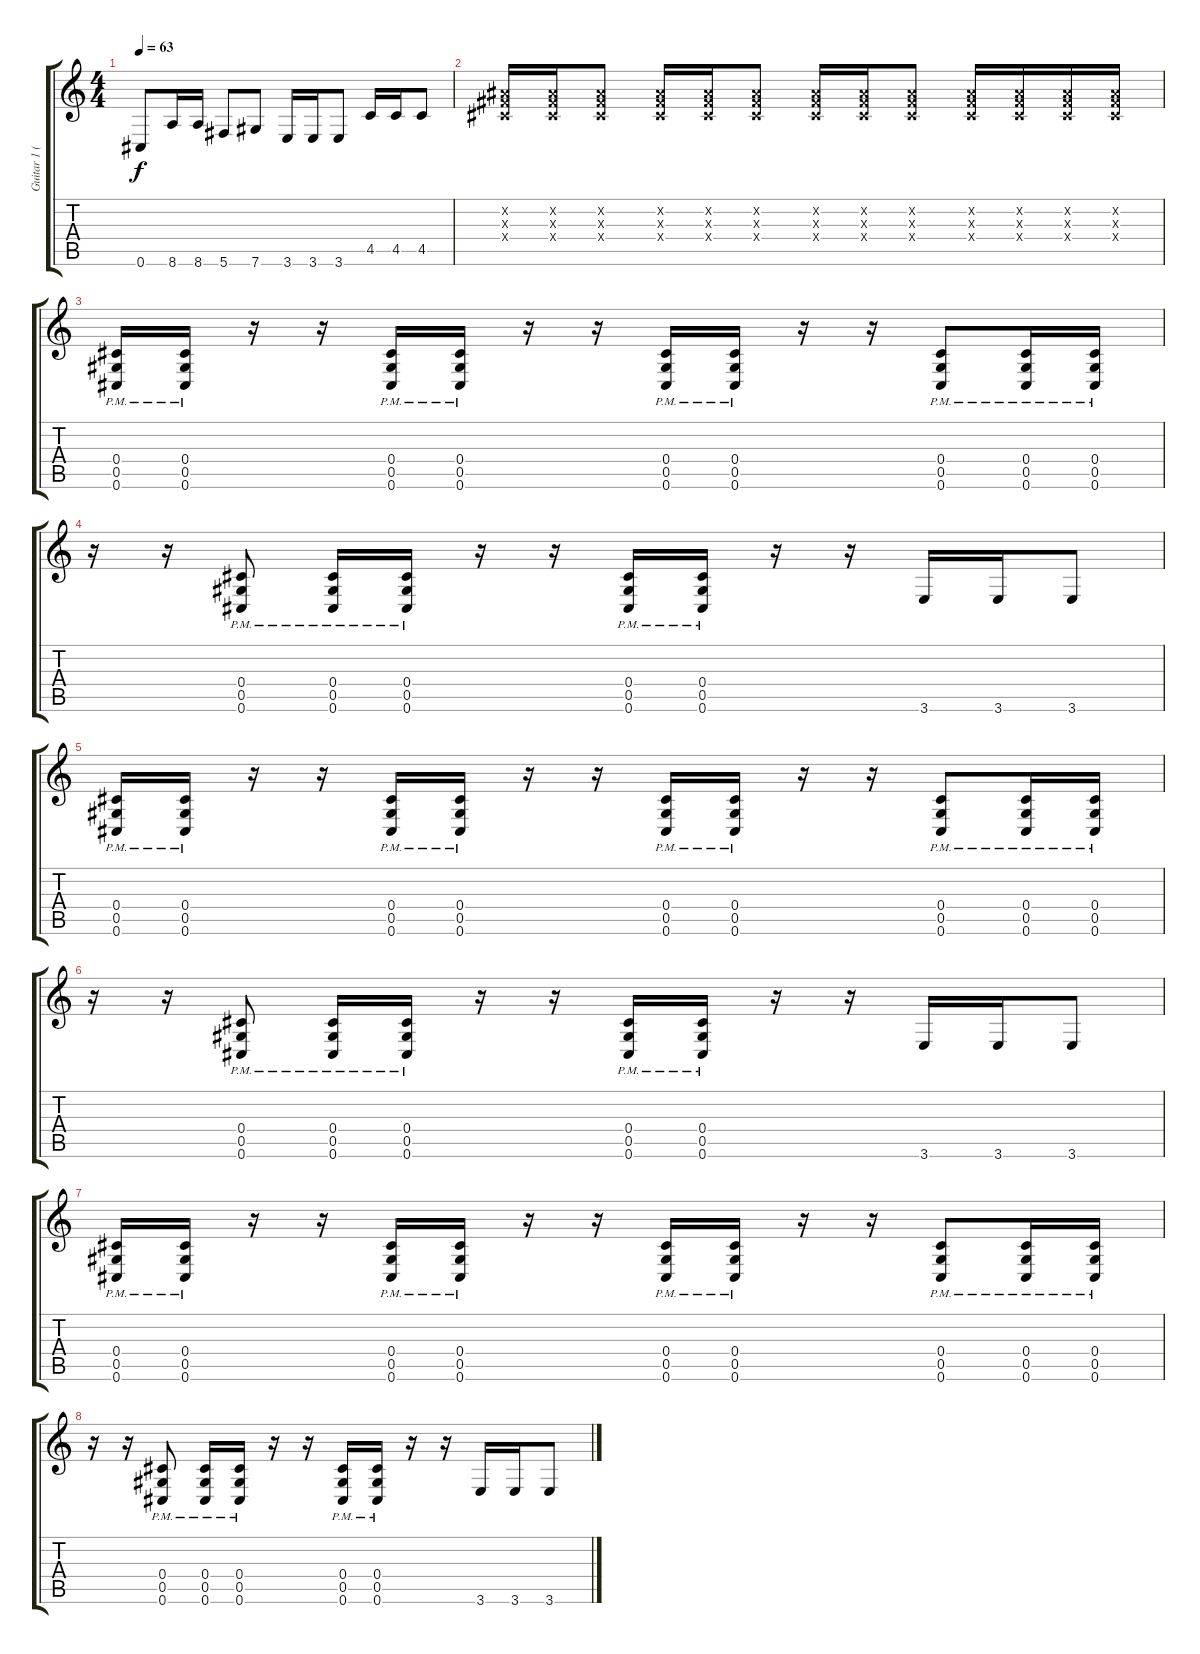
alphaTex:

\track ("Guitar 1 (Drop C#)" "Guitar 1 (") {instrument distortionguitar}
\staff {score tabs}
\tuning (Eb4 Bb3 Gb3 Db3 Ab2 Db2) {hide}
\ts (4 4)
\tempo 63
\clef g2
\ks c
0.6.8{dy f} 8.6.16 8.6.16 5.6.8 7.6.8 3.6.16 3.6.16 3.6.8 4.5.16 4.5.16 4.5.8 |
(0.2{x} 0.3{x} 0.4{x}).16{volume 1} (0.2{x} 0.3{x} 0.4{x}).16 (0.2{x} 0.3{x} 0.4{x}).8 (0.2{x} 0.3{x} 0.4{x}).16{volume 7} (0.2{x} 0.3{x} 0.4{x}).16 (0.2{x} 0.3{x} 0.4{x}).8 (0.2{x} 0.3{x} 0.4{x}).16 (0.2{x} 0.3{x} 0.4{x}).16 (0.2{x} 0.3{x} 0.4{x}).8 (0.2{x} 0.3{x} 0.4{x}).16 (0.2{x} 0.3{x} 0.4{x}).16 (0.2{x} 0.3{x} 0.4{x}).16 (0.2{x} 0.3{x} 0.4{x}).16 |
(0.4{pm} 0.5{pm} 0.6{pm}).16 (0.4{pm} 0.5{pm} 0.6{pm}).16 r.16 r.16 (0.4{pm} 0.5{pm} 0.6{pm}).16 (0.4{pm} 0.5{pm} 0.6{pm}).16 r.16 r.16 (0.4{pm} 0.5{pm} 0.6{pm}).16 (0.4{pm} 0.5{pm} 0.6{pm}).16 r.16 r.16 (0.4{pm} 0.5{pm} 0.6{pm}).8 (0.4{pm} 0.5{pm} 0.6{pm}).16 (0.4{pm} 0.5{pm} 0.6{pm}).16 |
r.16 r.16 (0.4{pm} 0.5{pm} 0.6{pm}).8 (0.4{pm} 0.5{pm} 0.6{pm}).16 (0.4{pm} 0.5{pm} 0.6{pm}).16 r.16 r.16 (0.4{pm} 0.5{pm} 0.6{pm}).16 (0.4{pm} 0.5{pm} 0.6{pm}).16 r.16 r.16 3.6.16 3.6.16 3.6.8 |
(0.4{pm} 0.5{pm} 0.6{pm}).16 (0.4{pm} 0.5{pm} 0.6{pm}).16 r.16 r.16 (0.4{pm} 0.5{pm} 0.6{pm}).16 (0.4{pm} 0.5{pm} 0.6{pm}).16 r.16 r.16 (0.4{pm} 0.5{pm} 0.6{pm}).16 (0.4{pm} 0.5{pm} 0.6{pm}).16 r.16 r.16 (0.4{pm} 0.5{pm} 0.6{pm}).8 (0.4{pm} 0.5{pm} 0.6{pm}).16 (0.4{pm} 0.5{pm} 0.6{pm}).16 |
r.16 r.16 (0.4{pm} 0.5{pm} 0.6{pm}).8 (0.4{pm} 0.5{pm} 0.6{pm}).16 (0.4{pm} 0.5{pm} 0.6{pm}).16 r.16 r.16 (0.4{pm} 0.5{pm} 0.6{pm}).16 (0.4{pm} 0.5{pm} 0.6{pm}).16 r.16 r.16 3.6.16 3.6.16 3.6.8 |
(0.4{pm} 0.5{pm} 0.6{pm}).16 (0.4{pm} 0.5{pm} 0.6{pm}).16 r.16 r.16 (0.4{pm} 0.5{pm} 0.6{pm}).16 (0.4{pm} 0.5{pm} 0.6{pm}).16 r.16 r.16 (0.4{pm} 0.5{pm} 0.6{pm}).16 (0.4{pm} 0.5{pm} 0.6{pm}).16 r.16 r.16 (0.4{pm} 0.5{pm} 0.6{pm}).8 (0.4{pm} 0.5{pm} 0.6{pm}).16 (0.4{pm} 0.5{pm} 0.6{pm}).16 |
r.16 r.16 (0.4{pm} 0.5{pm} 0.6{pm}).8 (0.4{pm} 0.5{pm} 0.6{pm}).16 (0.4{pm} 0.5{pm} 0.6{pm}).16 r.16 r.16 (0.4{pm} 0.5{pm} 0.6{pm}).16 (0.4{pm} 0.5{pm} 0.6{pm}).16 r.16 r.16 3.6.16 3.6.16 3.6.8
